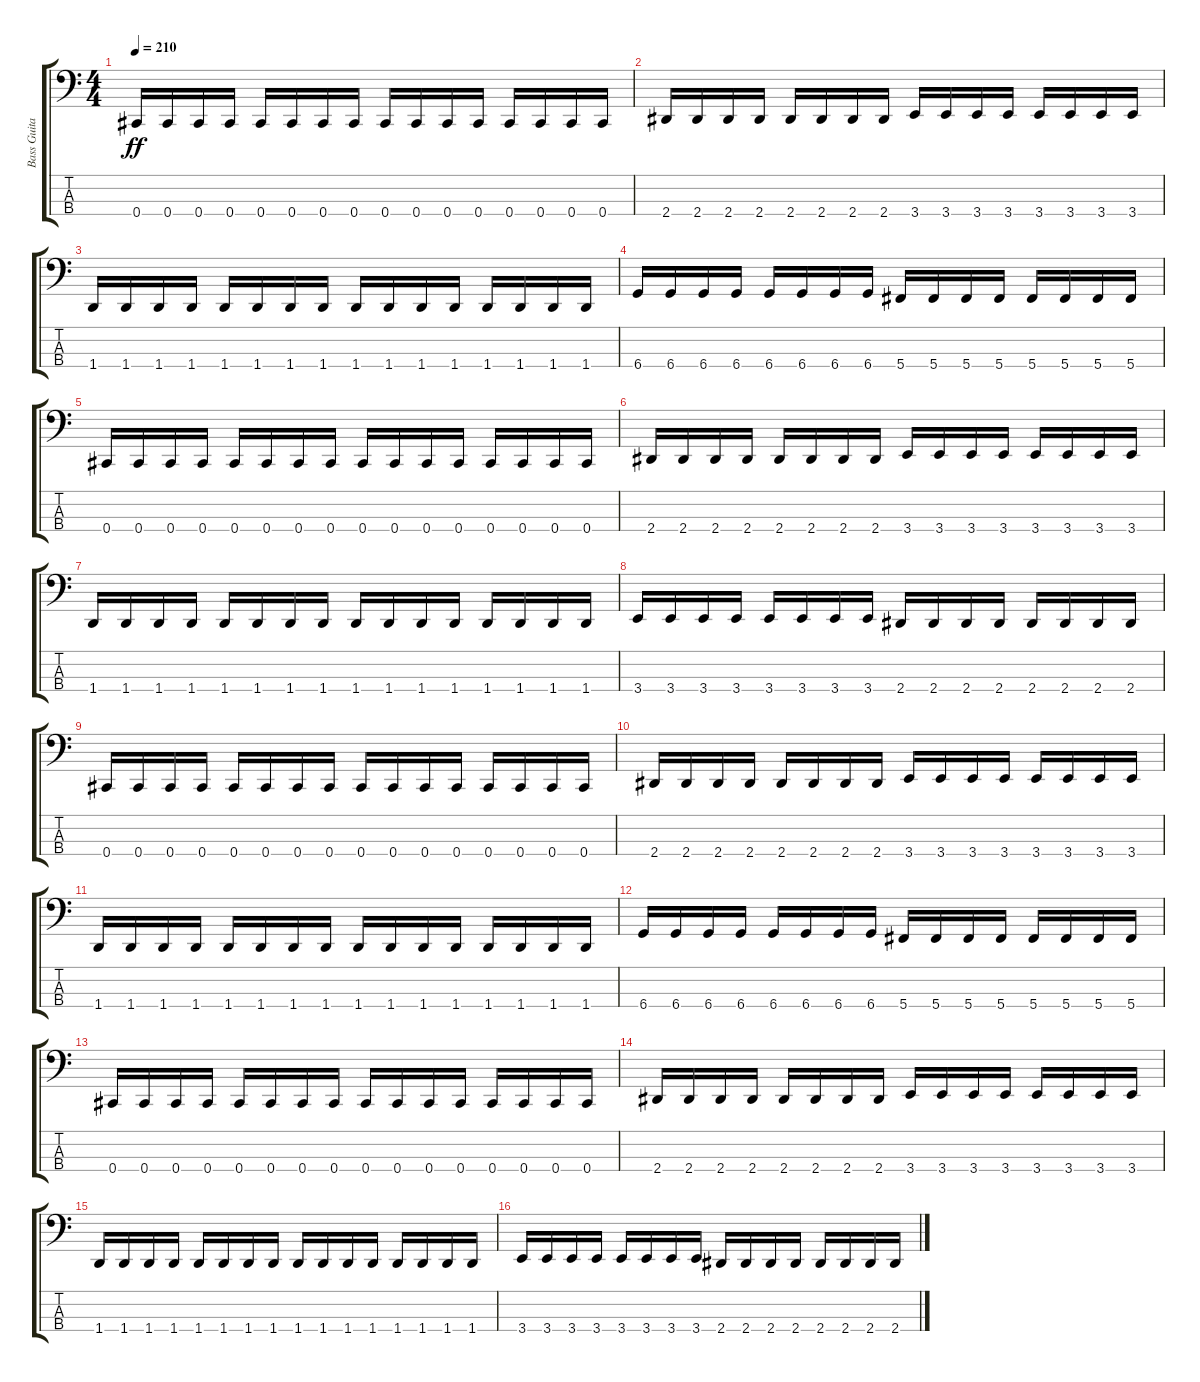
\track ("Bass Guitar" "Bass Guita") {instrument electricbasspick}
\staff {score tabs}
\tuning (E2 B1 Gb1 Db1) {hide}
\ts (4 4)
\tempo 210
\clef f4
\ks c
0.4.16{dy ff} 0.4.16 0.4.16 0.4.16 0.4.16 0.4.16 0.4.16 0.4.16 0.4.16 0.4.16 0.4.16 0.4.16 0.4.16 0.4.16 0.4.16 0.4.16 |
2.4.16 2.4.16 2.4.16 2.4.16 2.4.16 2.4.16 2.4.16 2.4.16 3.4.16 3.4.16 3.4.16 3.4.16 3.4.16 3.4.16 3.4.16 3.4.16 |
1.4.16 1.4.16 1.4.16 1.4.16 1.4.16 1.4.16 1.4.16 1.4.16 1.4.16 1.4.16 1.4.16 1.4.16 1.4.16 1.4.16 1.4.16 1.4.16 |
6.4.16 6.4.16 6.4.16 6.4.16 6.4.16 6.4.16 6.4.16 6.4.16 5.4.16 5.4.16 5.4.16 5.4.16 5.4.16 5.4.16 5.4.16 5.4.16 |
0.4.16 0.4.16 0.4.16 0.4.16 0.4.16 0.4.16 0.4.16 0.4.16 0.4.16 0.4.16 0.4.16 0.4.16 0.4.16 0.4.16 0.4.16 0.4.16 |
2.4.16 2.4.16 2.4.16 2.4.16 2.4.16 2.4.16 2.4.16 2.4.16 3.4.16 3.4.16 3.4.16 3.4.16 3.4.16 3.4.16 3.4.16 3.4.16 |
1.4.16 1.4.16 1.4.16 1.4.16 1.4.16 1.4.16 1.4.16 1.4.16 1.4.16 1.4.16 1.4.16 1.4.16 1.4.16 1.4.16 1.4.16 1.4.16 |
3.4.16 3.4.16 3.4.16 3.4.16 3.4.16 3.4.16 3.4.16 3.4.16 2.4.16 2.4.16 2.4.16 2.4.16 2.4.16 2.4.16 2.4.16 2.4.16 |
0.4.16 0.4.16 0.4.16 0.4.16 0.4.16 0.4.16 0.4.16 0.4.16 0.4.16 0.4.16 0.4.16 0.4.16 0.4.16 0.4.16 0.4.16 0.4.16 |
2.4.16 2.4.16 2.4.16 2.4.16 2.4.16 2.4.16 2.4.16 2.4.16 3.4.16 3.4.16 3.4.16 3.4.16 3.4.16 3.4.16 3.4.16 3.4.16 |
1.4.16 1.4.16 1.4.16 1.4.16 1.4.16 1.4.16 1.4.16 1.4.16 1.4.16 1.4.16 1.4.16 1.4.16 1.4.16 1.4.16 1.4.16 1.4.16 |
6.4.16 6.4.16 6.4.16 6.4.16 6.4.16 6.4.16 6.4.16 6.4.16 5.4.16 5.4.16 5.4.16 5.4.16 5.4.16 5.4.16 5.4.16 5.4.16 |
0.4.16 0.4.16 0.4.16 0.4.16 0.4.16 0.4.16 0.4.16 0.4.16 0.4.16 0.4.16 0.4.16 0.4.16 0.4.16 0.4.16 0.4.16 0.4.16 |
2.4.16 2.4.16 2.4.16 2.4.16 2.4.16 2.4.16 2.4.16 2.4.16 3.4.16 3.4.16 3.4.16 3.4.16 3.4.16 3.4.16 3.4.16 3.4.16 |
1.4.16 1.4.16 1.4.16 1.4.16 1.4.16 1.4.16 1.4.16 1.4.16 1.4.16 1.4.16 1.4.16 1.4.16 1.4.16 1.4.16 1.4.16 1.4.16 |
3.4.16 3.4.16 3.4.16 3.4.16 3.4.16 3.4.16 3.4.16 3.4.16 2.4.16 2.4.16 2.4.16 2.4.16 2.4.16 2.4.16 2.4.16 2.4.16
